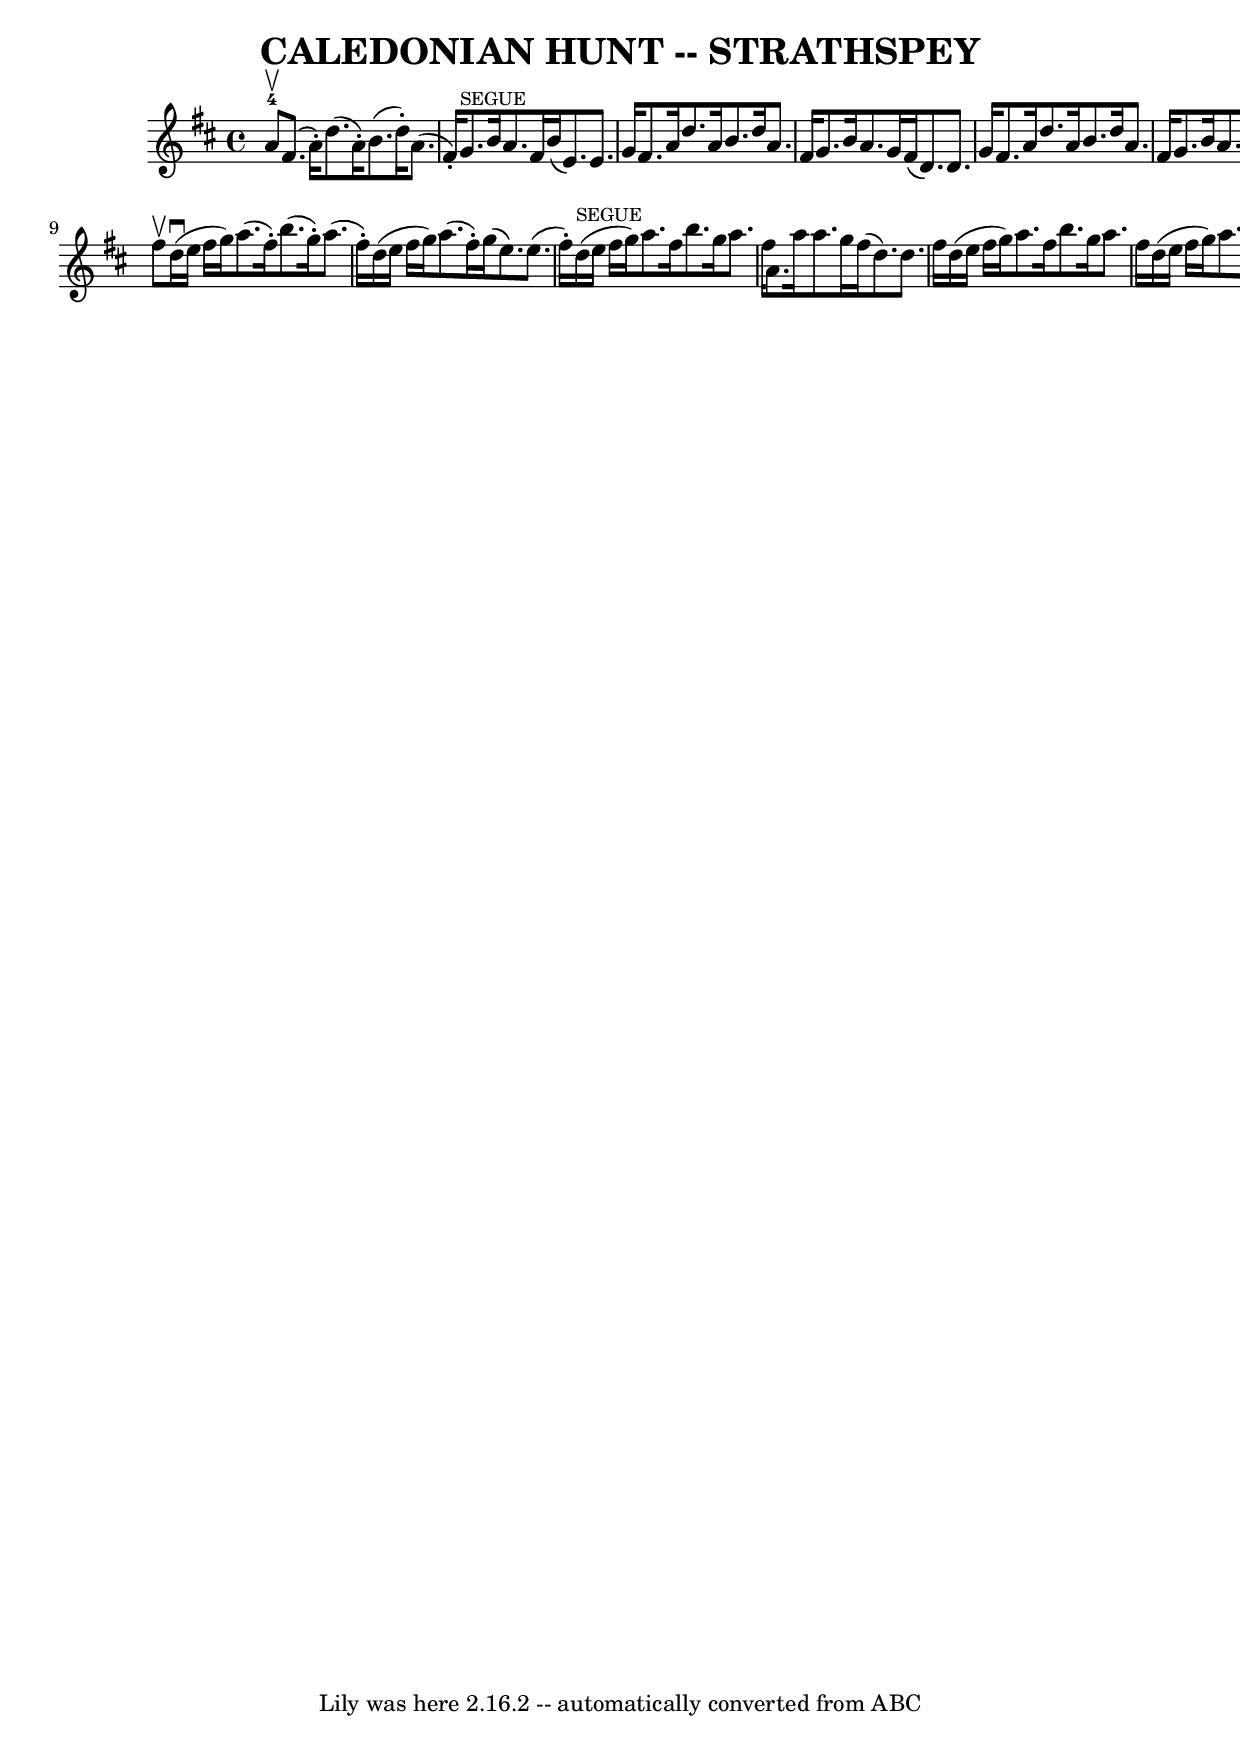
\version "2.16.2"
\include "Mammoth.ily"
\header {
  %% book = "Ryan's Mammoth Collection of Fiddle Tunes"
  composer = ""
  crossRefNumber = "1"
  footnotes = ""
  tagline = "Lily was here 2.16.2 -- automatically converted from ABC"
  title = "CALEDONIAN HUNT -- STRATHSPEY"

}
voicedefault =  {


  \override Staff.TimeSignature #'style = #'C
  \time 4/4 
  \key d \major
  a'8-4^\upbow   |
  fis'8. (a'16 -. 
  -) d''8. (a'16 -.) b'8. (d''16 -.) a'8. (fis'16 -.)   
  |
  g'8.^\segue b'16 a'8. fis'16 b'16 (e'8.) e'8. 
  g'16    |
  fis'8. a'16 d''8. a'16 b'8. d''16    
  a'8. fis'16    |
  g'8. b'16 a'8. g'16 fis'16 (d'8.  
  -) d'8. g'16    |
  fis'8. a'16 d''8. a'16 b'8.    
  d''16 a'8. fis'16    |
  g'8. b'16 a'8. fis'16 b'16 (
  e'8.) e'8. g'16    |
  fis'8. a'16 d''8. a'16    
  b'16 (cis''16 d''8) a'8. g'16    |
  fis'8. a'16      
  d'8.-4 g''16 fis''8. (d''16) d''8    \bar "|." fis''8 
  ^\upbow   |
  d''16 (^\downbow e''16 fis''16 g''16)   
  a''8. (fis''16 -.) b''8. (g''16 -.) a''8. (fis''16 -.)   
  |
  d''16 (e''16 fis''16 g''16) a''8. (fis''16 -.)   
  g''16 (e''8.) e''8. (fis''16 -.)   |
  d''16^\segue(
  e''16 fis''16 g''16) a''8. fis''16 b''8. g''16 a''8.    
  fis''16    |
  a'8. a''16 a''8. g''16 fis''16 (d''8.)  
  d''8. fis''16    |
  d''16 (e''16 fis''16 g''16)   
  a''8. fis''16 b''8. g''16 a''8. fis''16    |
  d''16 (
  e''16 fis''16 g''16) a''8. fis''16 g''16 (e''8.) e''8. 
  g''16    |
  fis''8. d''16 e''8. fis''16 d''8. b'16  
  a'8. fis'16    |
  a'8. b'16 d''8. e''16 fis''16 (
  d''8.) d''8    \bar "|."   

}

\score{
  <<

    \context Staff="default"
    {
      \voicedefault 
      
    }

  >>
  \layout {
    
  }
  \midi {
  }

}
